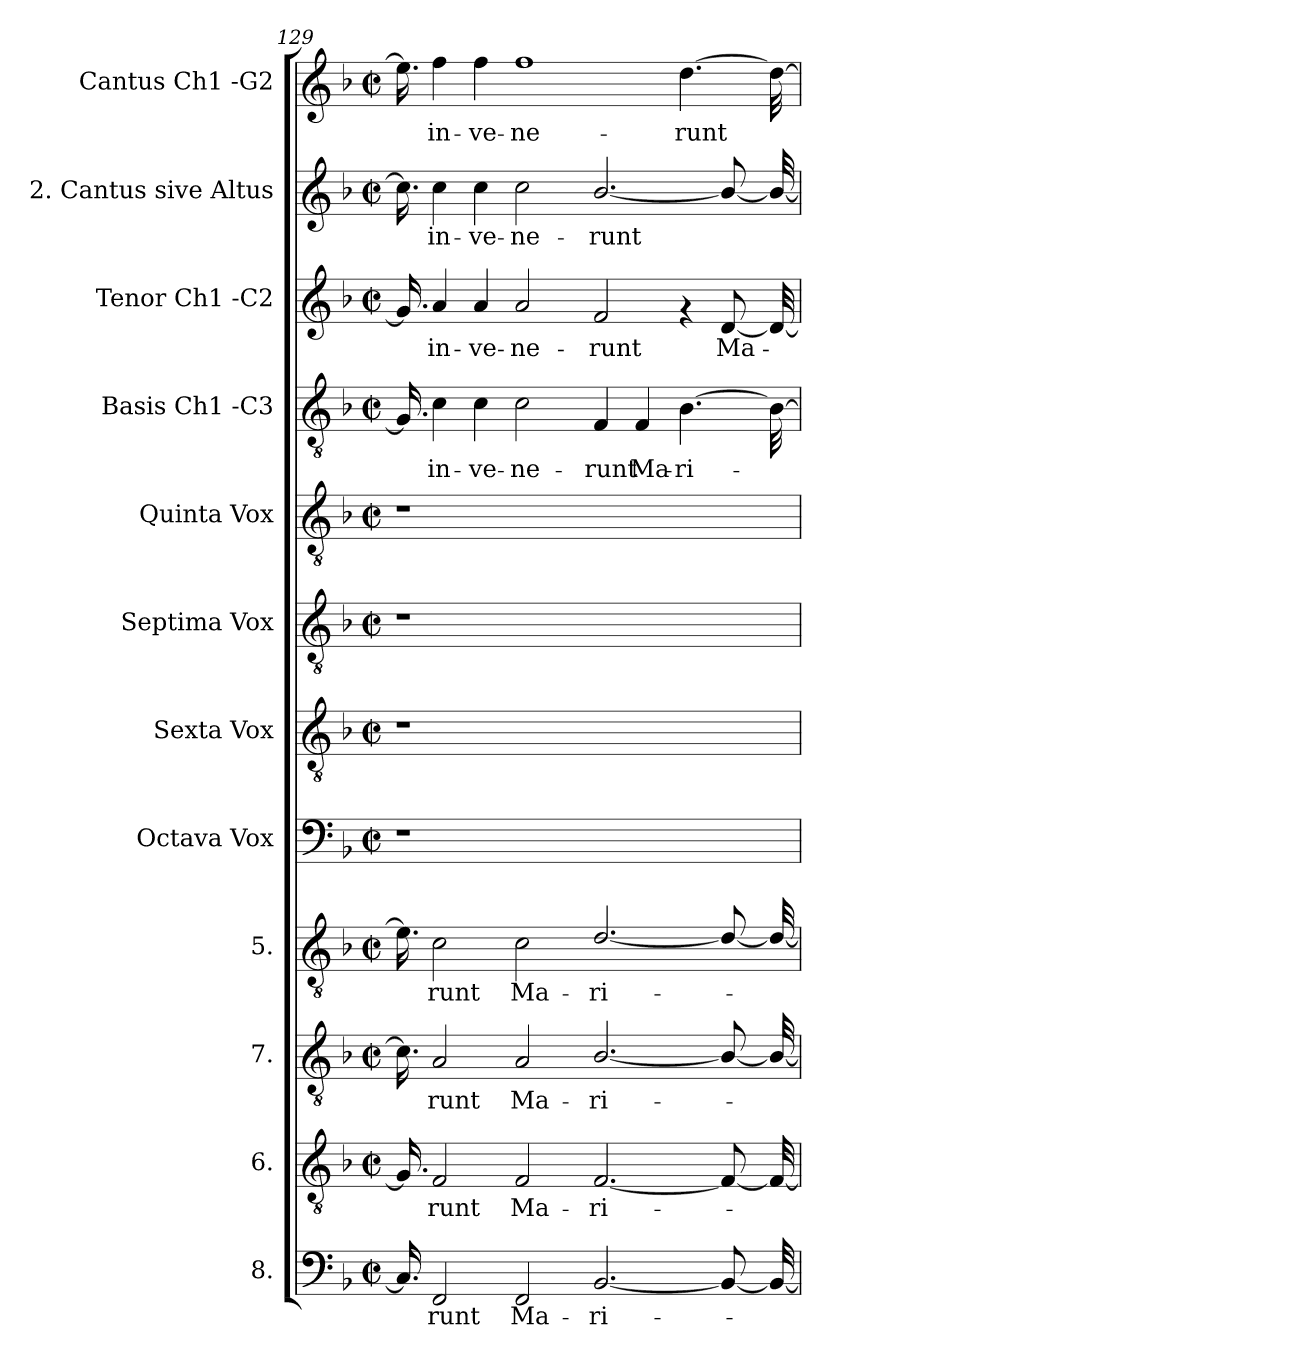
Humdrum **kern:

**kern	**text	**kern	**text	**kern	**text	**kern	**text	**kern	**kern	**kern	**kern	**kern	**text	**kern	**text	**kern	**text	**kern	**text
*part12	*part12	*part11	*part11	*part10	*part10	*part9	*part9	*part8	*part7	*part6	*part5	*part4	*part4	*part3	*part3	*part2	*part2	*part1	*part1
*staff12	*staff12	*staff11	*staff11	*staff10	*staff10	*staff9	*staff9	*staff8	*staff7	*staff6	*staff5	*staff4	*staff4	*staff3	*staff3	*staff2	*staff2	*staff1	*staff1
*I"8.	*	*I"6.	*	*I"7.	*	*I"5.	*	*I"Octava  Vox	*I"Sexta  Vox	*I"Septima  Vox	*I"Quinta  Vox	*I"Basis  Ch1 -C3	*	*I"Tenor  Ch1 -C2	*	*I"2. Cantus sive  Altus	*	*I"Cantus  Ch1 -G2	*
*	*	*	*	*	*	*	*	*	*	*	*	*I'B	*	*I'T	*	*I'A	*	*I'C	*
*clefF4	*	*clefGv2	*	*clefGv2	*	*clefGv2	*	*clefF4	*clefGv2	*clefGv2	*clefGv2	*clefGv2	*	*clefG2	*	*clefG2	*	*clefG2	*
*k[b-]	*	*k[b-]	*	*k[b-]	*	*k[b-]	*	*k[b-]	*k[b-]	*k[b-]	*k[b-]	*k[b-]	*	*k[b-]	*	*k[b-]	*	*k[b-]	*
*F:	*	*F:	*	*F:	*	*F:	*	*F:	*F:	*F:	*F:	*F:	*	*F:	*	*F:	*	*F:	*
*M2/2	*	*M2/2	*	*M2/2	*	*M2/2	*	*M2/2	*M2/2	*M2/2	*M2/2	*M2/2	*	*M2/2	*	*M2/2	*	*M2/2	*
*met(c|)	*	*met(c|)	*	*met(c|)	*	*met(c|)	*	*met(c|)	*met(c|)	*met(c|)	*met(c|)	*met(c|)	*	*met(c|)	*	*met(c|)	*	*met(c|)	*
=129	=129	=129	=129	=129	=129	=129	=129	=129	=129	=129	=129	=129	=129	=129	=129	=129	=129	=129	=129
16.C/]	.	16.G/]	.	16.c\]	.	16.e\]	.	1r	1r	1r	1r	16.G/]	.	16.g/]	.	16.cc\]	.	16.ee\]	.
!	!LO:LY:b:cj	!	!LO:LY:b:cj	!	!LO:LY:b:cj	!	!LO:LY:b:cj	!	!	!	!	!	!LO:LY:b:cj	!	!LO:LY:b:cj	!	!LO:LY:b:cj	!	!LO:LY:b:cj
2FF/	-runt	2F/	-runt	2A/	-runt	2c\	-runt	.	.	.	.	4c\	in-	4a/	in-	4cc\	in-	4ff\	in-
!	!	!	!	!	!	!	!	!	!	!	!	!	!LO:LY:b:cj	!	!LO:LY:b:cj	!	!LO:LY:b:cj	!	!LO:LY:b:cj
.	.	.	.	.	.	.	.	.	.	.	.	4c\	-ve-	4a/	-ve-	4cc\	-ve-	4ff\	-ve-
!	!LO:LY:b:cj	!	!LO:LY:b:cj	!	!LO:LY:b:cj	!	!LO:LY:b:cj	!	!	!	!	!	!LO:LY:b:cj	!	!LO:LY:b:cj	!	!LO:LY:b:cj	!	!LO:LY:b:cj
2FF/	Ma-	2F/	Ma-	2A/	Ma-	2c\	Ma-	.	.	.	.	2c\	-ne-	2a/	-ne-	2cc\	-ne-	1ff	-ne-
.	.	.	.	.	.	.	.	1ryy	1ryy	1ryy	1ryy	.	.	.	.	.	.	.	.
!	!LO:LY:b:cj	!	!LO:LY:b:cj	!	!LO:LY:b:cj	!	!LO:LY:b:cj	!	!	!	!	!	!LO:LY:b:cj	!	!LO:LY:b:cj	!	!LO:LY:b:cj	!	!
[<2.BB-/	-ri-	[<2.F/	-ri-	[<2.B-/	-ri-	[<2.d/	-ri-	.	.	.	.	4F/	-runt	2f/	-runt	[<2.b-/	-runt	.	.
!	!	!	!	!	!	!	!	!	!	!	!	!	!LO:LY:b:cj	!	!	!	!	!	!
.	.	.	.	.	.	.	.	.	.	.	.	4F/	Ma-	.	.	.	.	.	.
!	!	!	!	!	!	!	!	!	!	!	!	!	!LO:LY:b:cj	!	!	!	!	!	!LO:LY:b:cj
.	.	.	.	.	.	.	.	.	.	.	.	[>4.B-\	-ri-	4rf	.	.	.	[>4.dd\	-runt
!	!	!	!	!	!	!	!	!	!	!	!	!	!	!	!LO:LY:b:cj	!	!	!	!
8BB-/_<	.	8F/_<	.	8B-/_<	.	8d/_<	.	.	.	.	.	.	.	[<8d/	Ma-	8b-/_<	.	.	.
32BB-/_<	.	32F/_<	.	32B-/_<	.	32d/_<	.	.	.	.	.	32B-\_>	.	32d/_<	.	32b-/_<	.	32dd\_>	.
=	=	=	=	=	=	=	=	=	=	=	=	=	=	=	=	=	=	=	=
*-	*-	*-	*-	*-	*-	*-	*-	*-	*-	*-	*-	*-	*-	*-	*-	*-	*-	*-	*-
